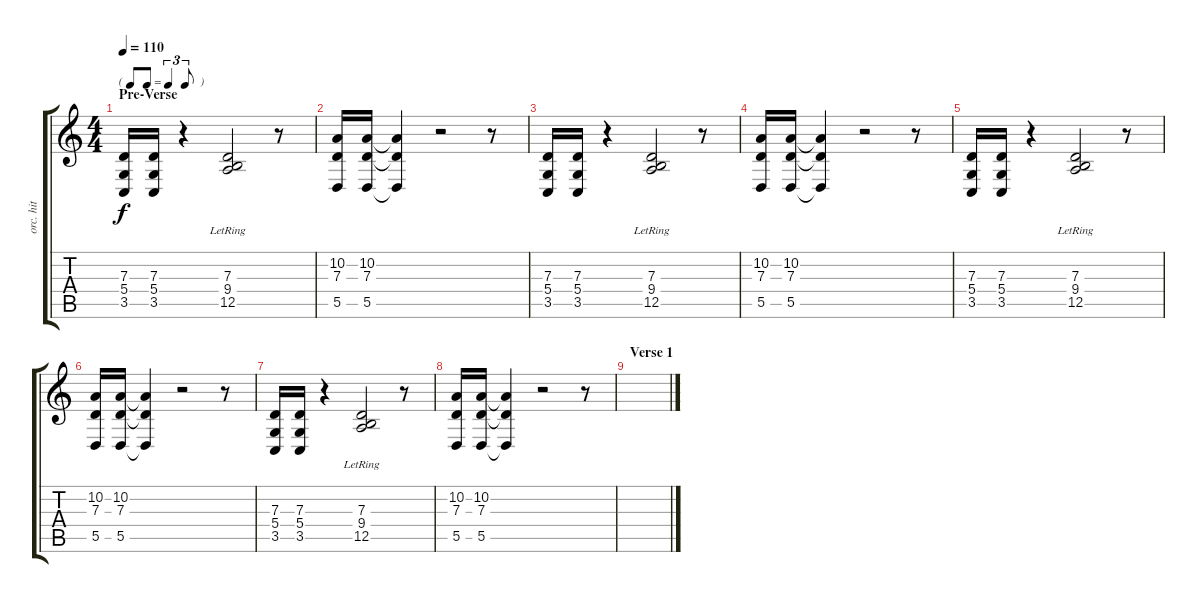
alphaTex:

\track ("orc. hit" "orc. hit") {instrument orchestrahit}
\staff {score tabs}
\tuning (E4 B3 G3 D3 A2 E2) {hide}
\ts (4 4)
\tf triplet8th
\section ("" "Pre-Verse")
\tempo 110
\clef g2
\ks c
(7.3 5.4 3.5).16{dy f} (7.3 5.4 3.5).16 r.4 (7.3{lr} 9.4{lr} 12.5{lr}).2 r.8 |
(10.2 7.3 5.5).16 (10.2 7.3 5.5).16 (10.2{t} 7.3{t} 5.5{t}).4 r.2 r.8 |
(7.3 5.4 3.5).16 (7.3 5.4 3.5).16 r.4 (7.3{lr} 9.4{lr} 12.5{lr}).2 r.8 |
(10.2 7.3 5.5).16 (10.2 7.3 5.5).16 (10.2{t} 7.3{t} 5.5{t}).4 r.2 r.8 |
(7.3 5.4 3.5).16 (7.3 5.4 3.5).16 r.4 (7.3{lr} 9.4{lr} 12.5{lr}).2 r.8 |
(10.2 7.3 5.5).16 (10.2 7.3 5.5).16 (10.2{t} 7.3{t} 5.5{t}).4 r.2 r.8 |
(7.3 5.4 3.5).16 (7.3 5.4 3.5).16 r.4 (7.3{lr} 9.4{lr} 12.5{lr}).2 r.8 |
(10.2 7.3 5.5).16 (10.2 7.3 5.5).16 (10.2{t} 7.3{t} 5.5{t}).4 r.2 r.8 |
\section ("" "Verse 1")
